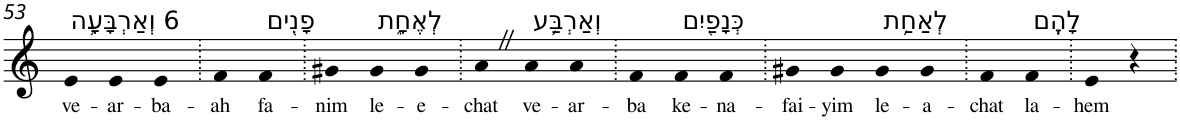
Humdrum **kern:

**kern	**text
*part1	*part1
*staff1	*staff1
*I"Piano	*
*I'Pno	*
!!LO:PB:g=z
*clefG2	*
*k[]	*
=53	=53
!LO:TX:a:t=6 וְאַרְבָּעָ֥ה	!
!	!LO:LY:b
4e	ve-
!	!LO:LY:b
4e	-ar-
!	!LO:LY:b
4e	-ba-
=54.	=54.
!	!LO:LY:b
4f	-ah
!LO:TX:a:t=פָנִ֖ים	!
!	!LO:LY:b
4f	fa-
=55.	=55.
!	!LO:LY:b
4g#X	-nim
!LO:TX:a:t=לְאֶחָ֑ת	!
!	!LO:LY:b
4g#	le-
!	!LO:LY:b
4g#	-e-
=56.	=56.
!	!LO:LY:b
4aZ	-chat
!LO:TX:a:t=וְאַרְבַּ֥ע	!
!	!LO:LY:b
4a	ve-
!	!LO:LY:b
4a	-ar-
=57.	=57.
!	!LO:LY:b
4f	-ba
!LO:TX:a:t=כְּנָפַ֖יִם	!
!	!LO:LY:b
4f	ke-
!	!LO:LY:b
4f	-na-
=58.	=58.
!	!LO:LY:b
4g#X	-fai-
!	!LO:LY:b
4g#	-yim
!LO:TX:a:t=לְאַחַ֥ת	!
!	!LO:LY:b
4g#	le-
!	!LO:LY:b
4g#	-a-
=59.	=59.
!	!LO:LY:b
4f	-chat
!LO:TX:a:t=לָהֶֽם	!
!	!LO:LY:b
4f	la-
=60.	=60.
!	!LO:LY:b
4e	-hem
4r	.
=.	=.
*-	*-
